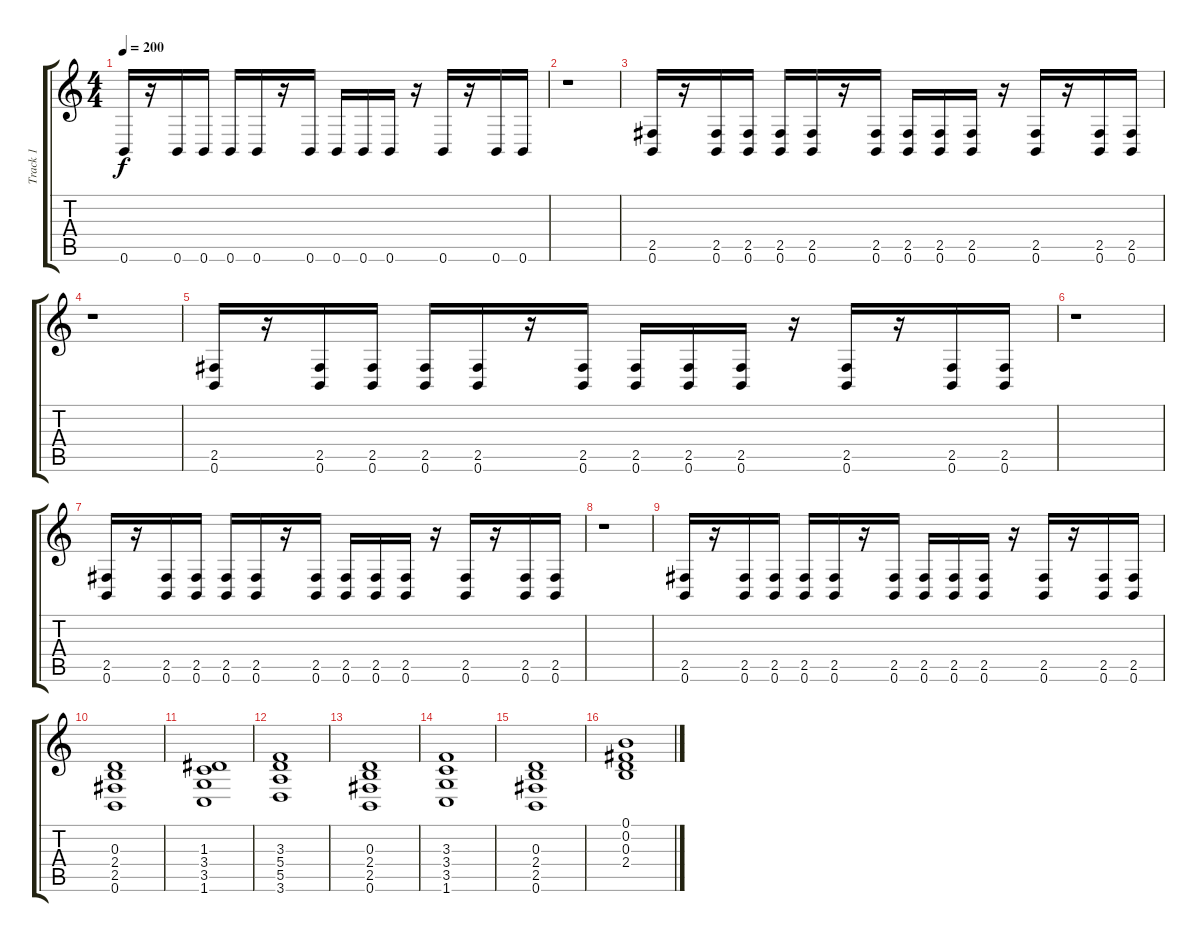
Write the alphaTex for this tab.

\track ("Track 1" "Track 1") {instrument distortionguitar}
\staff {score tabs}
\tuning (B3 Gb3 D3 A2 E2 B1) {hide}
\ts (4 4)
\tempo 200
\clef g2
\ks c
0.6.16{dy f} r.16 0.6.16 0.6.16 0.6.16 0.6.16 r.16 0.6.16 0.6.16 0.6.16 0.6.16 r.16 0.6.16 r.16 0.6.16 0.6.16 |
r.1 |
(2.5 0.6).16 r.16 (2.5 0.6).16 (2.5 0.6).16 (2.5 0.6).16 (2.5 0.6).16 r.16 (2.5 0.6).16 (2.5 0.6).16 (2.5 0.6).16 (2.5 0.6).16 r.16 (2.5 0.6).16 r.16 (2.5 0.6).16 (2.5 0.6).16 |
r.1 |
(2.5 0.6).16 r.16 (2.5 0.6).16 (2.5 0.6).16 (2.5 0.6).16 (2.5 0.6).16 r.16 (2.5 0.6).16 (2.5 0.6).16 (2.5 0.6).16 (2.5 0.6).16 r.16 (2.5 0.6).16 r.16 (2.5 0.6).16 (2.5 0.6).16 |
r.1 |
(2.5 0.6).16 r.16 (2.5 0.6).16 (2.5 0.6).16 (2.5 0.6).16 (2.5 0.6).16 r.16 (2.5 0.6).16 (2.5 0.6).16 (2.5 0.6).16 (2.5 0.6).16 r.16 (2.5 0.6).16 r.16 (2.5 0.6).16 (2.5 0.6).16 |
r.1 |
(2.5 0.6).16 r.16 (2.5 0.6).16 (2.5 0.6).16 (2.5 0.6).16 (2.5 0.6).16 r.16 (2.5 0.6).16 (2.5 0.6).16 (2.5 0.6).16 (2.5 0.6).16 r.16 (2.5 0.6).16 r.16 (2.5 0.6).16 (2.5 0.6).16 |
(0.3 2.4 2.5 0.6).1 |
(1.3 3.4 3.5 1.6).1 |
(3.3 5.4 5.5 3.6).1 |
(0.3 2.4 2.5 0.6).1 |
(3.3 3.4 3.5 1.6).1 |
(0.3 2.4 2.5 0.6).1 |
(0.1 0.2 0.3 2.4).1
